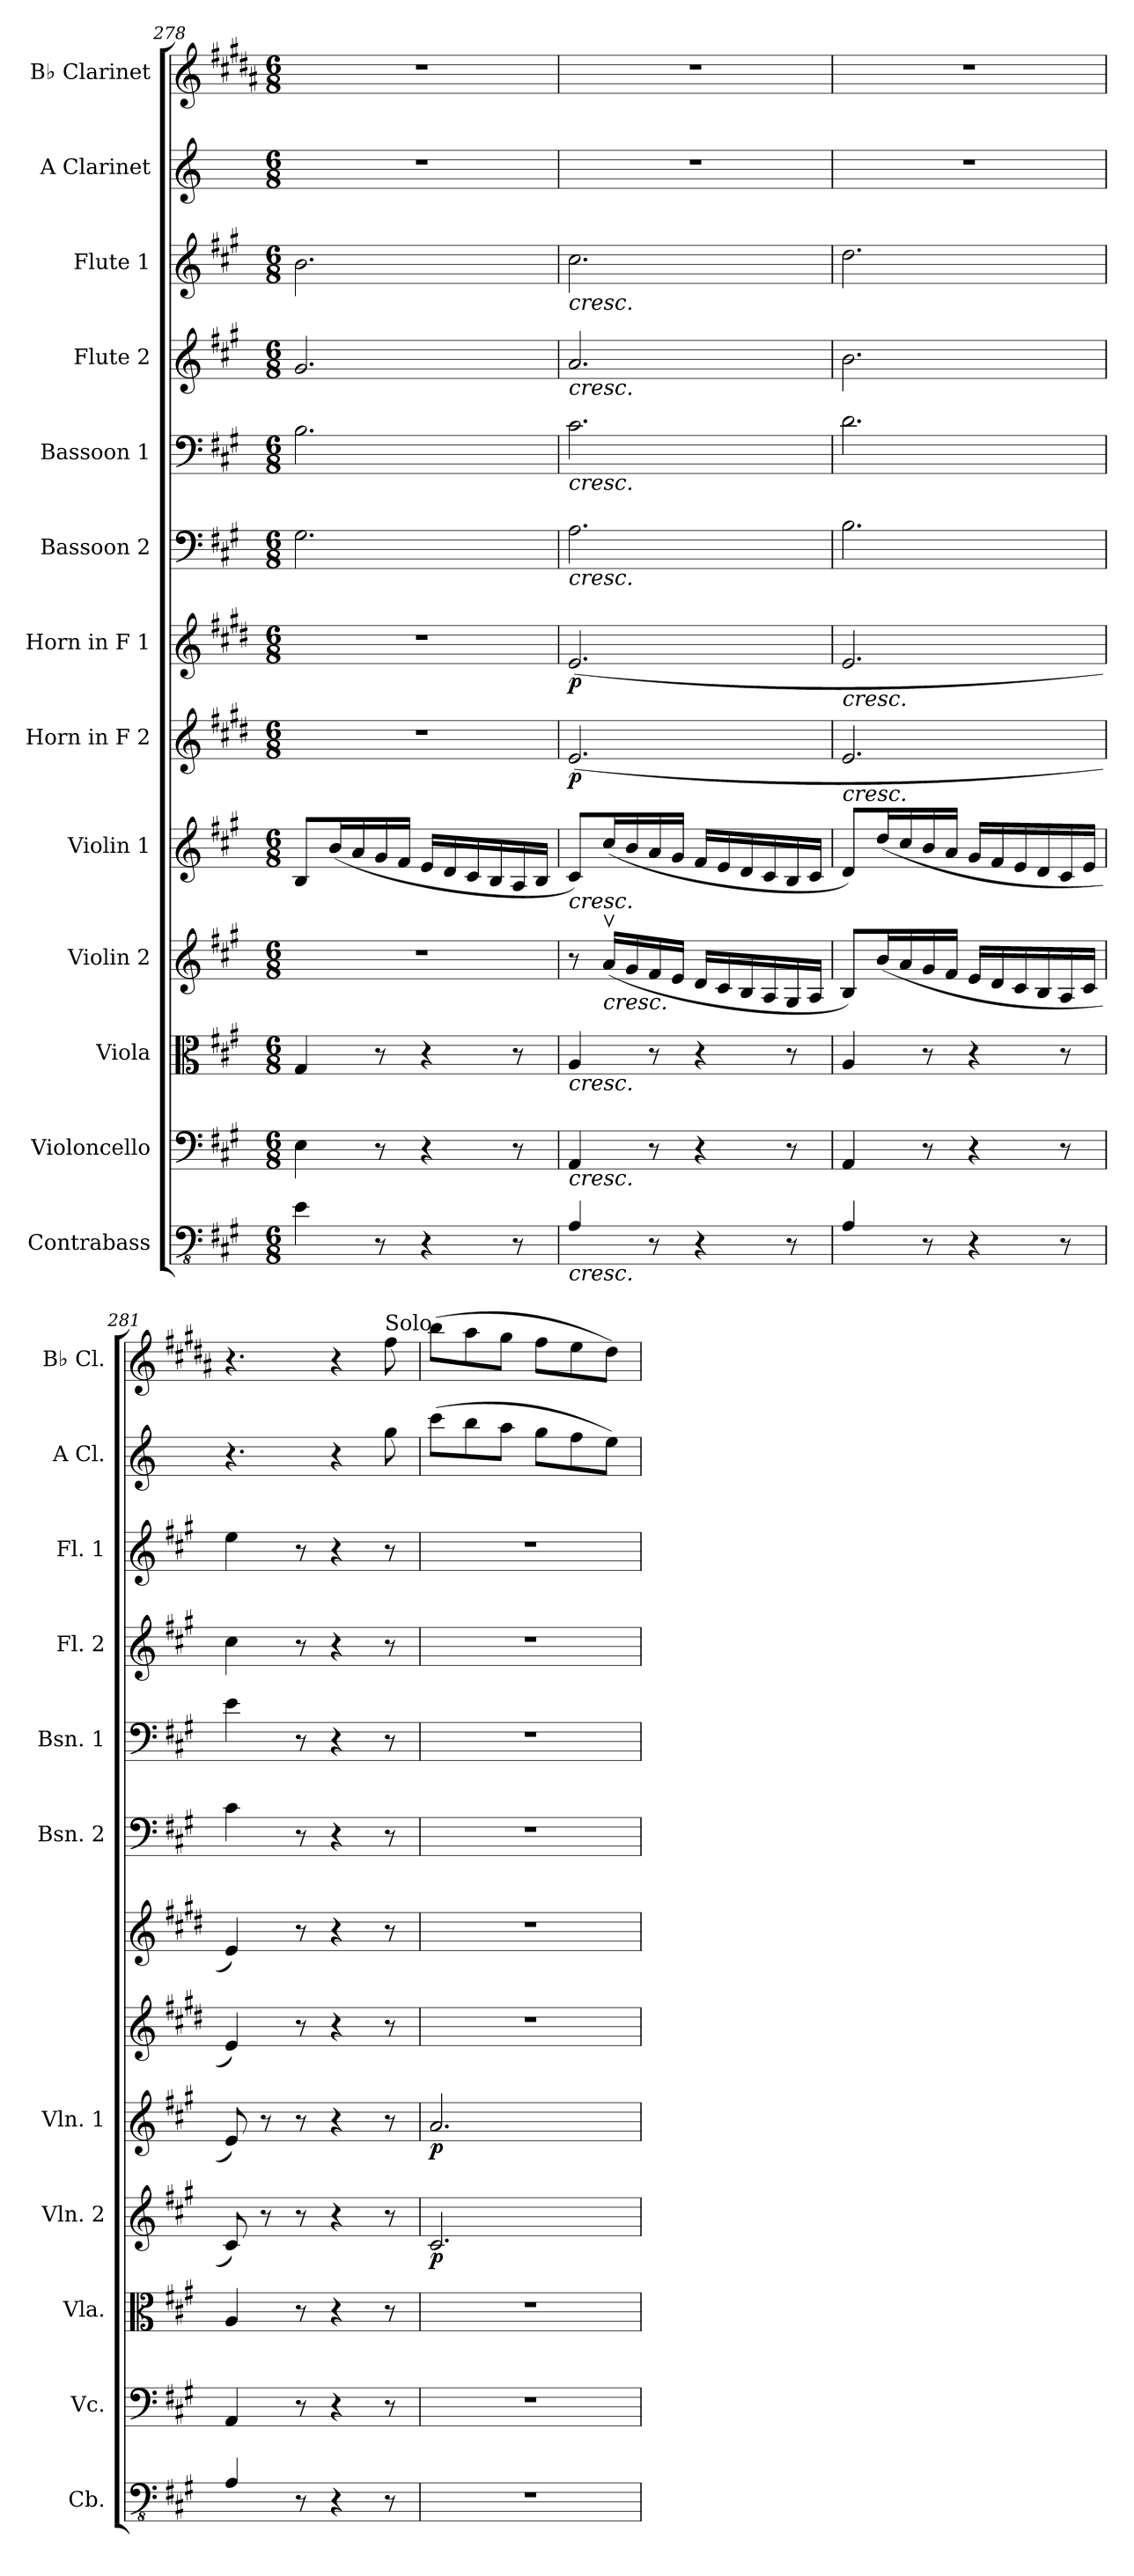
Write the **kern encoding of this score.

**kern	**kern	**kern	**kern	**dynam	**kern	**dynam	**kern	**dynam	**kern	**dynam	**kern	**kern	**kern	**kern	**kern	**kern
*part13	*part12	*part11	*part10	*part10	*part9	*part9	*part8	*part8	*part7	*part7	*part6	*part5	*part4	*part3	*part2	*part1
*staff13	*staff12	*staff11	*staff10	*staff10	*staff9	*staff9	*staff8	*staff8	*staff7	*staff7	*staff6	*staff5	*staff4	*staff3	*staff2	*staff1
*I"Contrabass	*I"Violoncello	*I"Viola	*I"Violin 2	*	*I"Violin 1	*	*I"Horn in F 2	*	*I"Horn in F 1	*	*I"Bassoon 2	*I"Bassoon 1	*I"Flute 2	*I"Flute 1	*I"A Clarinet	*I"B♭ Clarinet
*I'Cb.	*I'Vc.	*I'Vla.	*I'Vln. 2	*	*I'Vln. 1	*	*	*	*	*	*I'Bsn. 2	*I'Bsn. 1	*I'Fl. 2	*I'Fl. 1	*I'A Cl.	*I'B♭ Cl.
*clefFv4	*clefF4	*clefC3	*clefG2	*	*clefG2	*	*clefG2	*	*clefG2	*	*clefF4	*clefF4	*clefG2	*clefG2	*clefG2	*clefG2
*ITrd7c12	*	*	*	*	*	*	*ITrd4c7	*	*ITrd4c7	*	*	*	*	*	*ITrd2c3	*ITrd1c2
*k[f#c#g#]	*k[f#c#g#]	*k[f#c#g#]	*k[f#c#g#]	*	*k[f#c#g#]	*	*k[f#c#g#]	*	*k[f#c#g#]	*	*k[f#c#g#]	*k[f#c#g#]	*k[f#c#g#]	*k[f#c#g#]	*k[f#c#g#]	*k[f#c#g#]
*M6/8	*M6/8	*M6/8	*M6/8	*	*M6/8	*	*M6/8	*	*M6/8	*	*M6/8	*M6/8	*M6/8	*M6/8	*M6/8	*M6/8
=278	=278	=278	=278	=278	=278	=278	=278	=278	=278	=278	=278	=278	=278	=278	=278	=278
4EE\	4E\	4G#/	2.r	.	8B/L	.	2.r	.	2.r	.	2.G#\	2.B\	2.g#/	2.b\	2.r	2.r
.	.	.	.	.	(<16b/L	.	.	.	.	.	.	.	.	.	.	.
.	.	.	.	.	16a/	.	.	.	.	.	.	.	.	.	.	.
8r	8r	8r	.	.	16g#/	.	.	.	.	.	.	.	.	.	.	.
.	.	.	.	.	16f#/JJ	.	.	.	.	.	.	.	.	.	.	.
4r	4r	4r	.	.	16e/LL	.	.	.	.	.	.	.	.	.	.	.
.	.	.	.	.	16d/	.	.	.	.	.	.	.	.	.	.	.
.	.	.	.	.	16c#/	.	.	.	.	.	.	.	.	.	.	.
.	.	.	.	.	16B/	.	.	.	.	.	.	.	.	.	.	.
8r	8r	8r	.	.	16A/	.	.	.	.	.	.	.	.	.	.	.
.	.	.	.	.	16B/JJ	.	.	.	.	.	.	.	.	.	.	.
!!LO:PB:g=z
=279	=279	=279	=279	=279	=279	=279	=279	=279	=279	=279	=279	=279	=279	=279	=279	=279
!	!	!	!	!	!	!	!	!	!	!	!	!	!	!LO:TX:b:i:t=cresc.	!	!
!	!	!	!	!	!	!	!	!	!	!	!	!	!LO:TX:b:i:t=cresc.	!	!	!
!	!	!	!	!	!	!	!	!	!	!	!	!LO:TX:b:i:t=cresc.	!	!	!	!
!	!	!	!	!	!	!	!	!	!	!	!LO:TX:b:i:t=cresc.	!	!	!	!	!
!	!	!	!	!	!LO:TX:b:i:t=cresc.	!	!	!	!	!	!	!	!	!	!	!
!	!	!LO:TX:b:i:t=cresc.	!	!	!	!	!	!	!	!	!	!	!	!	!	!
!	!LO:TX:b:i:t=cresc.	!	!	!	!	!	!	!	!	!	!	!	!	!	!	!
!LO:TX:b:i:t=cresc.	!	!	!	!	!	!	!	!	!	!	!	!	!	!	!	!
!	!	!	!	!	!	!	!	!LO:DY:b	!	!LO:DY:b	!	!	!	!	!	!
4AAA/	4AA/	4A/	8r	.	8c#/L)	.	(>2.A/	p	(>2.A/	p	2.A\	2.c#\	2.a/	2.cc#\	2.r	2.r
!	!	!	!LO:TX:b:i:t=cresc.	!	!	!	!	!	!	!	!	!	!	!	!	!
.	.	.	(<16av/LL	.	(<16cc#/L	.	.	.	.	.	.	.	.	.	.	.
.	.	.	16g#/	.	16b/	.	.	.	.	.	.	.	.	.	.	.
8r	8r	8r	16f#/	.	16a/	.	.	.	.	.	.	.	.	.	.	.
.	.	.	16e/JJ	.	16g#/JJ	.	.	.	.	.	.	.	.	.	.	.
4r	4r	4r	16d/LL	.	16f#/LL	.	.	.	.	.	.	.	.	.	.	.
.	.	.	16c#/	.	16e/	.	.	.	.	.	.	.	.	.	.	.
.	.	.	16B/	.	16d/	.	.	.	.	.	.	.	.	.	.	.
.	.	.	16A/	.	16c#/	.	.	.	.	.	.	.	.	.	.	.
8r	8r	8r	16G#/	.	16B/	.	.	.	.	.	.	.	.	.	.	.
.	.	.	16A/JJ	.	16c#/JJ	.	.	.	.	.	.	.	.	.	.	.
=280	=280	=280	=280	=280	=280	=280	=280	=280	=280	=280	=280	=280	=280	=280	=280	=280
!	!	!	!	!	!	!	!	!	!LO:TX:b:i:t=cresc.	!	!	!	!	!	!	!
!	!	!	!	!	!	!	!LO:TX:b:i:t=cresc.	!	!	!	!	!	!	!	!	!
4AAA/	4AA/	4A/	8B/L)	.	8d/L)	.	2.A/	.	2.A/	.	2.B\	2.d\	2.b\	2.dd\	2.r	2.r
.	.	.	(<16b/L	.	(<16dd/L	.	.	.	.	.	.	.	.	.	.	.
.	.	.	16a/	.	16cc#/	.	.	.	.	.	.	.	.	.	.	.
8r	8r	8r	16g#/	.	16b/	.	.	.	.	.	.	.	.	.	.	.
.	.	.	16f#/JJ	.	16a/JJ	.	.	.	.	.	.	.	.	.	.	.
4r	4r	4r	16e/LL	.	16g#/LL	.	.	.	.	.	.	.	.	.	.	.
.	.	.	16d/	.	16f#/	.	.	.	.	.	.	.	.	.	.	.
.	.	.	16c#/	.	16e/	.	.	.	.	.	.	.	.	.	.	.
.	.	.	16B/	.	16d/	.	.	.	.	.	.	.	.	.	.	.
8r	8r	8r	16A/	.	16c#/	.	.	.	.	.	.	.	.	.	.	.
.	.	.	16c#/JJ	.	16e/JJ	.	.	.	.	.	.	.	.	.	.	.
=281	=281	=281	=281	=281	=281	=281	=281	=281	=281	=281	=281	=281	=281	=281	=281	=281
4AAA/	4AA/	4A/	8c#/)	.	8e/)	.	4A/)	.	4A/)	.	4c#\	4e\	4cc#\	4ee\	4.r	4.r
.	.	.	8r	.	8r	.	.	.	.	.	.	.	.	.	.	.
8r	8r	8r	8r	.	8r	.	8r	.	8r	.	8r	8r	8r	8r	.	.
4r	4r	4r	4r	.	4r	.	4r	.	4r	.	4r	4r	4r	4r	4r	4r
!	!	!	!	!	!	!	!	!	!	!	!	!	!	!	!	!LO:TX:t=Solo
8r	8r	8r	8r	.	8r	.	8r	.	8r	.	8r	8r	8r	8r	8ee\	8ee\
=282	=282	=282	=282	=282	=282	=282	=282	=282	=282	=282	=282	=282	=282	=282	=282	=282
!	!	!	!	!LO:DY:b	!	!LO:DY:b	!	!	!	!	!	!	!	!	!	!
2.r	2.r	2.r	2.c#/	p	2.a/	p	2.r	.	2.r	.	2.r	2.r	2.r	2.r	(>8aa\L	(>8aa\L
.	.	.	.	.	.	.	.	.	.	.	.	.	.	.	8gg#\	8gg#\
.	.	.	.	.	.	.	.	.	.	.	.	.	.	.	8ff#\J	8ff#\J
.	.	.	.	.	.	.	.	.	.	.	.	.	.	.	8ee\L	8ee\L
.	.	.	.	.	.	.	.	.	.	.	.	.	.	.	8dd\	8dd\
.	.	.	.	.	.	.	.	.	.	.	.	.	.	.	8cc#\J)	8cc#\J)
=	=	=	=	=	=	=	=	=	=	=	=	=	=	=	=	=
*-	*-	*-	*-	*-	*-	*-	*-	*-	*-	*-	*-	*-	*-	*-	*-	*-
